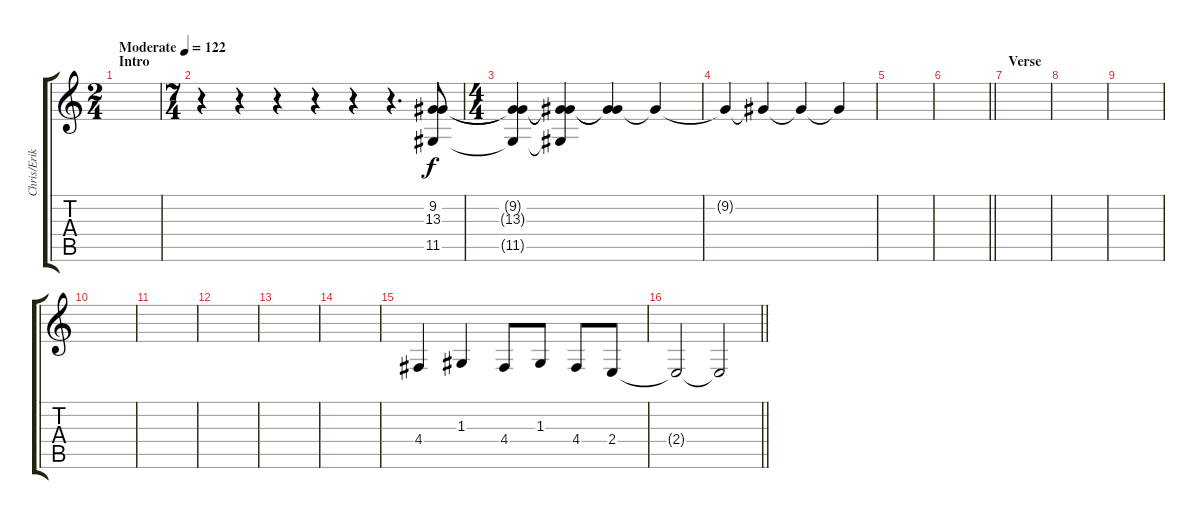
\track ("Chris/Erik - Back Vocals" "Chris/Erik") {instrument tenorsax}
\staff {score tabs}
\tuning (E4 B3 G3 D3 A2 E2) {hide}
\ts (2 4)
\section ("" "Intro")
\tempo (122 "Moderate")
\clef g2
\ks c
|
\ts (7 4)
r.4 r.4 r.4 r.4 r.4 r.4{d} (9.2 13.3 11.5).8 |
\ts (4 4)
(9.2{t} 13.3{t} 11.5{t}).4{volume 14} (9.2{t} 13.3{t} 11.5{t}).4{volume 13} (9.2{t} 13.3{t}).4{volume 13} 9.2{t}.4{volume 12} |
9.2{t}.4{volume 8} 9.2{t}.4 9.2{t}.4 9.2{t}.4 |
|
\barLineRight lightlight
|
\section ("" "Verse")
|
|
|
|
|
|
|
|
4.4.4 1.3.4 4.4.8 1.3.8 4.4.8 2.4.8 |
\barLineRight lightlight
2.4{t}.2 2.4{t}.2
